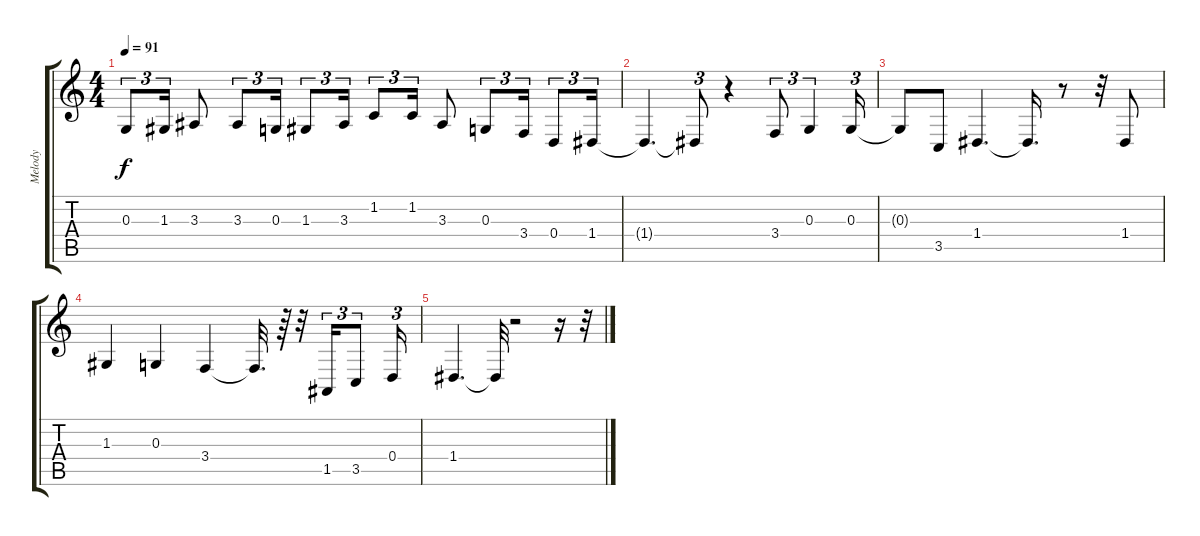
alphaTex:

\track ("Melody" "Melody") {instrument altosax}
\staff {score tabs}
\tuning (E4 B3 G3 D3 A2 E2) {hide}
\ts (4 4)
\tempo 91
\clef g2
\ks c
0.3.8{tu (3 2) dy f} 1.3.16{tu (3 2)} 3.3.8 3.3.8{tu (3 2)} 0.3.16{tu (3 2)} 1.3.8{tu (3 2)} 3.3.16{tu (3 2)} 1.2.8{tu (3 2)} 1.2.16{tu (3 2)} 3.3.8 0.3.8{tu (3 2)} 3.4.16{tu (3 2)} 0.4.8{tu (3 2)} 1.4.16{tu (3 2)} |
1.4{t}.4{d} 1.4{t}.8{tu (3 2)} r.4 3.4.8{tu (3 2)} 0.3.4{tu (3 2)} 0.3.16{tu (3 2)} |
0.3{t}.8 3.5.8 1.4.4{d} 1.4{t}.16{d} r.8 r.32 1.4.8 |
1.3.4 0.3.4 3.4.4 3.4{t}.32{d} r.64 r.32 1.5.16{tu (3 2)} 3.5.8{tu (3 2)} 0.4.16{tu (3 2)} |
1.4.4{d} 1.4{t}.32 r.2 r.16 r.32
